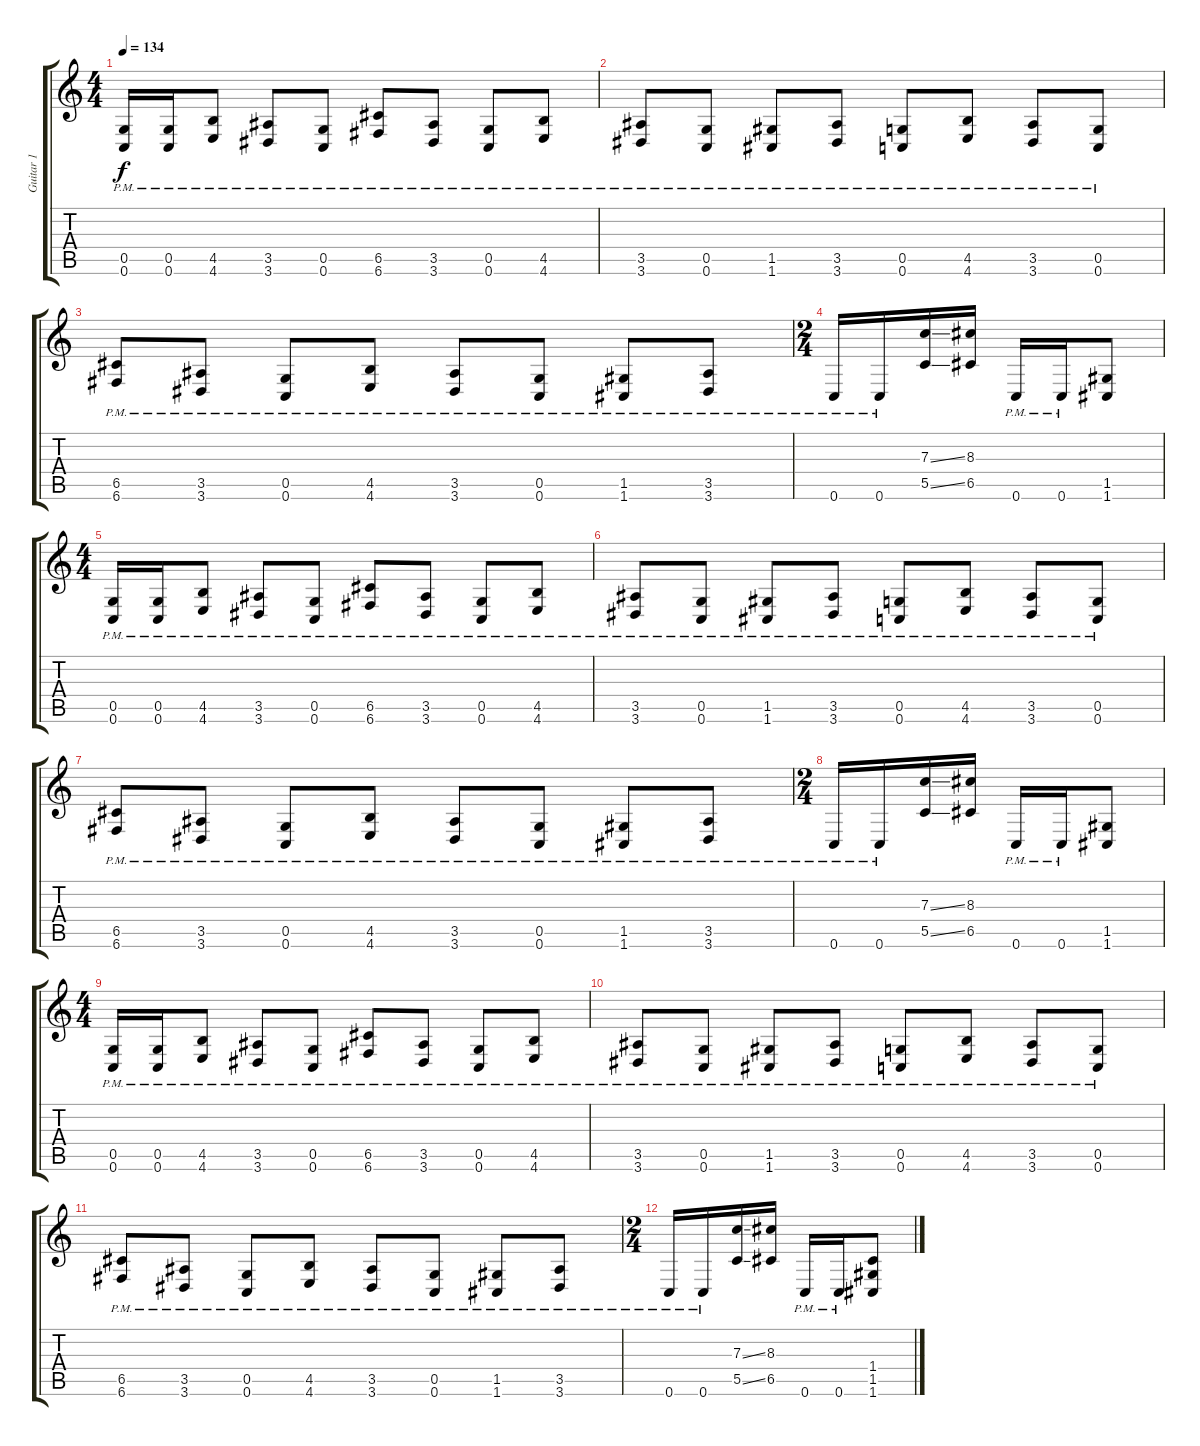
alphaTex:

\track ("Guitar 1" "Guitar 1") {instrument distortionguitar}
\staff {score tabs}
\tuning (D4 A3 F3 C3 G2 C2) {hide}
\ts (4 4)
\tempo 134
\clef g2
\ks c
(0.5{pm} 0.6{pm}).16{dy f} (0.5{pm} 0.6{pm}).16 (4.5{pm} 4.6{pm}).8 (3.5{pm} 3.6{pm}).8 (0.5{pm} 0.6{pm}).8 (6.5{pm} 6.6{pm}).8 (3.5{pm} 3.6{pm}).8 (0.5{pm} 0.6{pm}).8 (4.5{pm} 4.6{pm}).8 |
(3.5{pm} 3.6{pm}).8 (0.5{pm} 0.6{pm}).8 (1.5{pm} 1.6{pm}).8 (3.5{pm} 3.6{pm}).8 (0.5{pm} 0.6{pm}).8 (4.5{pm} 4.6{pm}).8 (3.5{pm} 3.6{pm}).8 (0.5{pm} 0.6{pm}).8 |
(6.5{pm} 6.6{pm}).8 (3.5{pm} 3.6{pm}).8 (0.5{pm} 0.6{pm}).8 (4.5{pm} 4.6{pm}).8 (3.5{pm} 3.6{pm}).8 (0.5{pm} 0.6{pm}).8 (1.5{pm} 1.6{pm}).8 (3.5{pm} 3.6{pm}).8 |
\ts (2 4)
0.6{pm}.16 0.6{pm}.16 (7.3{ss} 5.5{ss}).16 (8.3 6.5).16 0.6{pm}.16 0.6{pm}.16 (1.5 1.6).8 |
\ts (4 4)
(0.5{pm} 0.6{pm}).16 (0.5{pm} 0.6{pm}).16 (4.5{pm} 4.6{pm}).8 (3.5{pm} 3.6{pm}).8 (0.5{pm} 0.6{pm}).8 (6.5{pm} 6.6{pm}).8 (3.5{pm} 3.6{pm}).8 (0.5{pm} 0.6{pm}).8 (4.5{pm} 4.6{pm}).8 |
(3.5{pm} 3.6{pm}).8 (0.5{pm} 0.6{pm}).8 (1.5{pm} 1.6{pm}).8 (3.5{pm} 3.6{pm}).8 (0.5{pm} 0.6{pm}).8 (4.5{pm} 4.6{pm}).8 (3.5{pm} 3.6{pm}).8 (0.5{pm} 0.6{pm}).8 |
(6.5{pm} 6.6{pm}).8 (3.5{pm} 3.6{pm}).8 (0.5{pm} 0.6{pm}).8 (4.5{pm} 4.6{pm}).8 (3.5{pm} 3.6{pm}).8 (0.5{pm} 0.6{pm}).8 (1.5{pm} 1.6{pm}).8 (3.5{pm} 3.6{pm}).8 |
\ts (2 4)
0.6{pm}.16 0.6{pm}.16 (7.3{ss} 5.5{ss}).16 (8.3 6.5).16 0.6{pm}.16 0.6{pm}.16 (1.5 1.6).8 |
\ts (4 4)
(0.5{pm} 0.6{pm}).16 (0.5{pm} 0.6{pm}).16 (4.5{pm} 4.6{pm}).8 (3.5{pm} 3.6{pm}).8 (0.5{pm} 0.6{pm}).8 (6.5{pm} 6.6{pm}).8 (3.5{pm} 3.6{pm}).8 (0.5{pm} 0.6{pm}).8 (4.5{pm} 4.6{pm}).8 |
(3.5{pm} 3.6{pm}).8 (0.5{pm} 0.6{pm}).8 (1.5{pm} 1.6{pm}).8 (3.5{pm} 3.6{pm}).8 (0.5{pm} 0.6{pm}).8 (4.5{pm} 4.6{pm}).8 (3.5{pm} 3.6{pm}).8 (0.5{pm} 0.6{pm}).8 |
(6.5{pm} 6.6{pm}).8 (3.5{pm} 3.6{pm}).8 (0.5{pm} 0.6{pm}).8 (4.5{pm} 4.6{pm}).8 (3.5{pm} 3.6{pm}).8 (0.5{pm} 0.6{pm}).8 (1.5{pm} 1.6{pm}).8 (3.5{pm} 3.6{pm}).8 |
\ts (2 4)
0.6{pm}.16 0.6{pm}.16 (7.3{ss} 5.5{ss}).16 (8.3 6.5).16 0.6{pm}.16 0.6{pm}.16 (1.4 1.5 1.6).8
